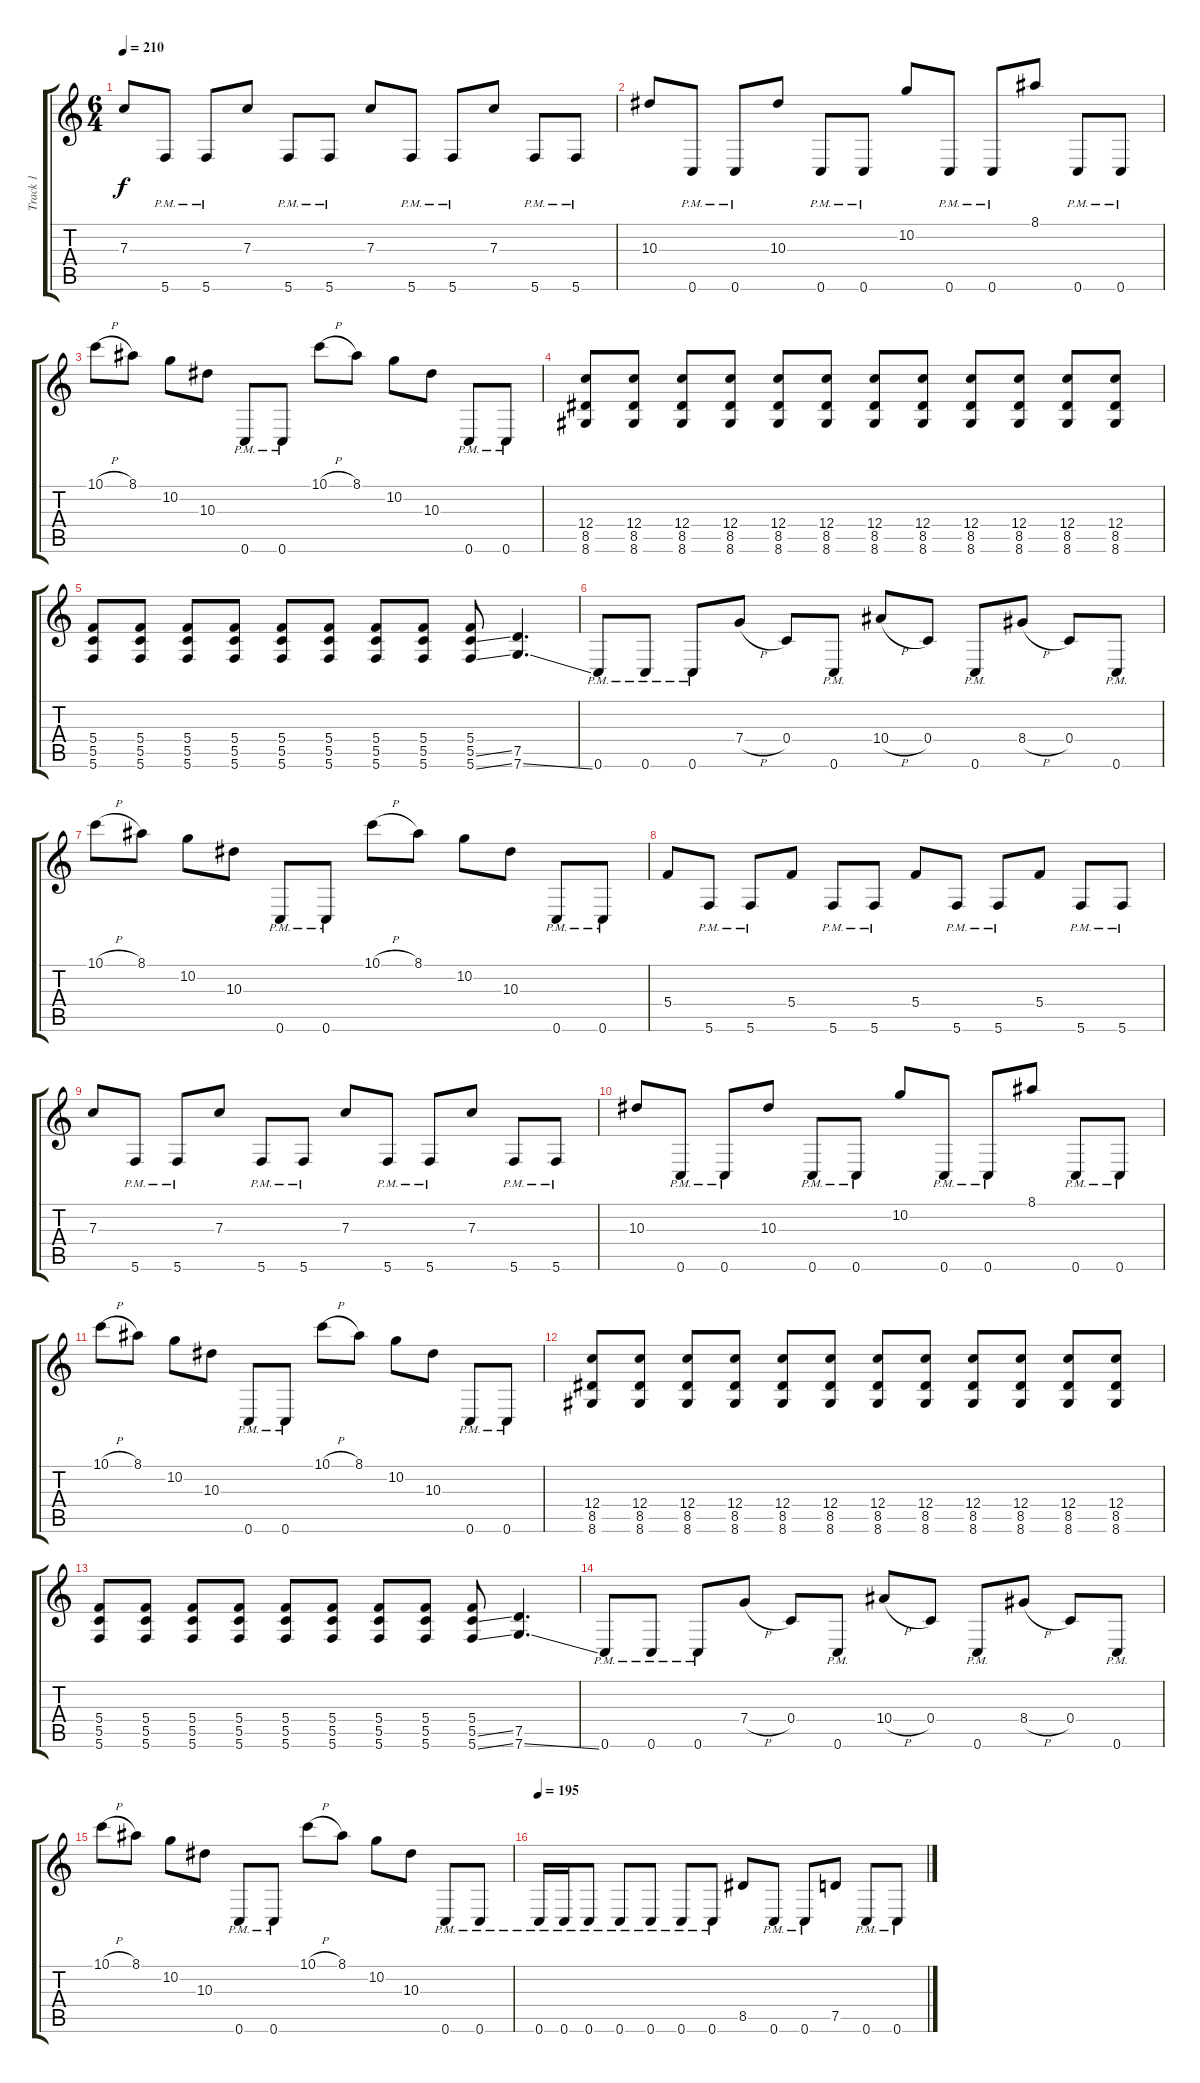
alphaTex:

\track ("Track 1" "Track 1") {instrument distortionguitar}
\staff {score tabs}
\tuning (D4 A3 F3 C3 G2 C2) {hide}
\ts (6 4)
\tempo 210
\clef g2
\ks c
7.3.8{dy f} 5.6{pm}.8 5.6{pm}.8 7.3.8 5.6{pm}.8 5.6{pm}.8 7.3.8 5.6{pm}.8 5.6{pm}.8 7.3.8 5.6{pm}.8 5.6{pm}.8 |
10.3.8 0.6{pm}.8 0.6{pm}.8 10.3.8 0.6{pm}.8 0.6{pm}.8 10.2.8 0.6{pm}.8 0.6{pm}.8 8.1.8 0.6{pm}.8 0.6{pm}.8 |
10.1{h}.8 8.1.8 10.2.8 10.3.8 0.6{pm}.8 0.6{pm}.8 10.1{h}.8 8.1.8 10.2.8 10.3.8 0.6{pm}.8 0.6{pm}.8 |
(12.4 8.5 8.6).8 (12.4 8.5 8.6).8 (12.4 8.5 8.6).8 (12.4 8.5 8.6).8 (12.4 8.5 8.6).8 (12.4 8.5 8.6).8 (12.4 8.5 8.6).8 (12.4 8.5 8.6).8 (12.4 8.5 8.6).8 (12.4 8.5 8.6).8 (12.4 8.5 8.6).8 (12.4 8.5 8.6).8 |
(5.4 5.5 5.6).8 (5.4 5.5 5.6).8 (5.4 5.5 5.6).8 (5.4 5.5 5.6).8 (5.4 5.5 5.6).8 (5.4 5.5 5.6).8 (5.4 5.5 5.6).8 (5.4 5.5 5.6).8 (5.4 5.5{ss} 5.6{ss}).8 (7.5 7.6{ss}).4{d} |
0.6{pm}.8 0.6{pm}.8 0.6{pm}.8 7.4{h}.8 0.4.8 0.6{pm}.8 10.4{h}.8 0.4.8 0.6{pm}.8 8.4{h}.8 0.4.8 0.6{pm}.8 |
10.1{h}.8 8.1.8 10.2.8 10.3.8 0.6{pm}.8 0.6{pm}.8 10.1{h}.8 8.1.8 10.2.8 10.3.8 0.6{pm}.8 0.6{pm}.8 |
5.4.8 5.6{pm}.8 5.6{pm}.8 5.4.8 5.6{pm}.8 5.6{pm}.8 5.4.8 5.6{pm}.8 5.6{pm}.8 5.4.8 5.6{pm}.8 5.6{pm}.8 |
7.3.8 5.6{pm}.8 5.6{pm}.8 7.3.8 5.6{pm}.8 5.6{pm}.8 7.3.8 5.6{pm}.8 5.6{pm}.8 7.3.8 5.6{pm}.8 5.6{pm}.8 |
10.3.8 0.6{pm}.8 0.6{pm}.8 10.3.8 0.6{pm}.8 0.6{pm}.8 10.2.8 0.6{pm}.8 0.6{pm}.8 8.1.8 0.6{pm}.8 0.6{pm}.8 |
10.1{h}.8 8.1.8 10.2.8 10.3.8 0.6{pm}.8 0.6{pm}.8 10.1{h}.8 8.1.8 10.2.8 10.3.8 0.6{pm}.8 0.6{pm}.8 |
(12.4 8.5 8.6).8 (12.4 8.5 8.6).8 (12.4 8.5 8.6).8 (12.4 8.5 8.6).8 (12.4 8.5 8.6).8 (12.4 8.5 8.6).8 (12.4 8.5 8.6).8 (12.4 8.5 8.6).8 (12.4 8.5 8.6).8 (12.4 8.5 8.6).8 (12.4 8.5 8.6).8 (12.4 8.5 8.6).8 |
(5.4 5.5 5.6).8 (5.4 5.5 5.6).8 (5.4 5.5 5.6).8 (5.4 5.5 5.6).8 (5.4 5.5 5.6).8 (5.4 5.5 5.6).8 (5.4 5.5 5.6).8 (5.4 5.5 5.6).8 (5.4 5.5{ss} 5.6{ss}).8 (7.5 7.6{ss}).4{d} |
0.6{pm}.8 0.6{pm}.8 0.6{pm}.8 7.4{h}.8 0.4.8 0.6{pm}.8 10.4{h}.8 0.4.8 0.6{pm}.8 8.4{h}.8 0.4.8 0.6{pm}.8 |
10.1{h}.8 8.1.8 10.2.8 10.3.8 0.6{pm}.8 0.6{pm}.8 10.1{h}.8 8.1.8 10.2.8 10.3.8 0.6{pm}.8 0.6{pm}.8 |
\tempo 195
0.6{pm}.16 0.6{pm}.16 0.6{pm}.8 0.6{pm}.8 0.6{pm}.8 0.6{pm}.8 0.6{pm}.8 8.5.8 0.6{pm}.8 0.6{pm}.8 7.5.8 0.6{pm}.8 0.6{pm}.8
